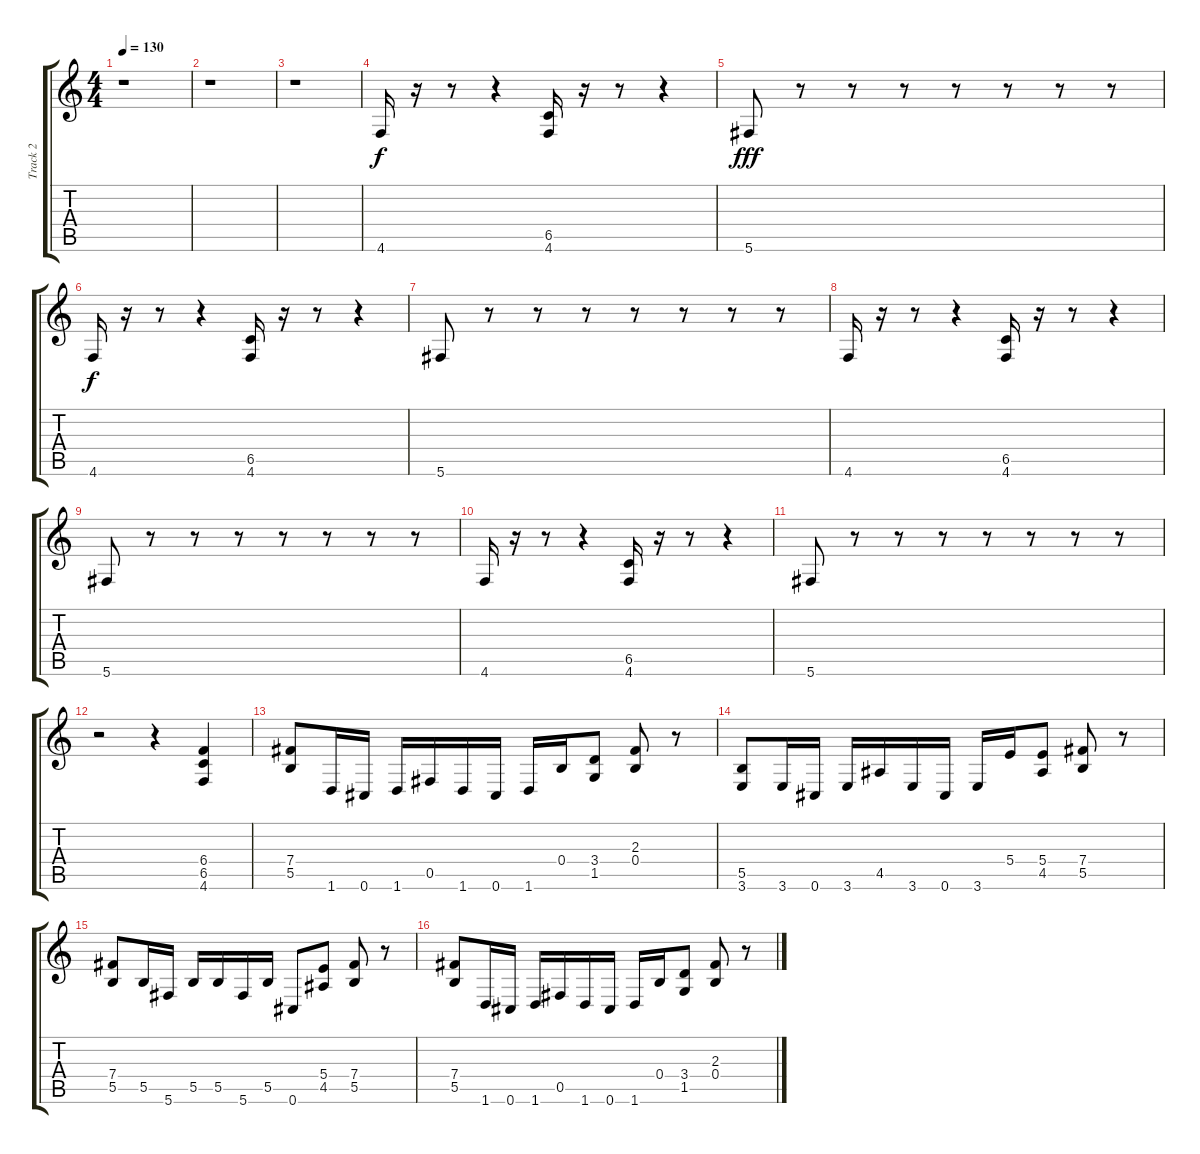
\track ("Track 2" "Track 2") {instrument distortionguitar}
\staff {score tabs}
\tuning (Db4 Ab3 E3 B2 Gb2 Db2) {hide}
\ts (4 4)
\tempo 130
\clef g2
\ks c
r.1{dy f} |
r.1 |
r.1 |
4.6.16 r.16 r.8 r.4 (6.5 4.6).16 r.16 r.8 r.4 |
5.6.8{dy fff} r.8 r.8 r.8 r.8 r.8 r.8 r.8 |
4.6.16{dy f} r.16 r.8 r.4 (6.5 4.6).16 r.16 r.8 r.4 |
5.6.8 r.8 r.8 r.8 r.8 r.8 r.8 r.8 |
4.6.16 r.16 r.8 r.4 (6.5 4.6).16 r.16 r.8 r.4 |
5.6.8 r.8 r.8 r.8 r.8 r.8 r.8 r.8 |
4.6.16 r.16 r.8 r.4 (6.5 4.6).16 r.16 r.8 r.4 |
5.6.8 r.8 r.8 r.8 r.8 r.8 r.8 r.8 |
r.2 r.4 (6.4 6.5 4.6).4 |
(7.4 5.5).8 1.6.16 0.6.16 1.6.16 0.5.16 1.6.16 0.6.16 1.6.16 0.4.16 (3.4 1.5).8 (2.3 0.4).8 r.8 |
(5.5 3.6).8 3.6.16 0.6.16 3.6.16 4.5.16 3.6.16 0.6.16 3.6.16 5.4.16 (5.4 4.5).8 (7.4 5.5).8 r.8 |
(7.4 5.5).8 5.5.16 5.6.16 5.5.16 5.5.16 5.6.16 5.5.16 0.6.8 (5.4 4.5).8 (7.4 5.5).8 r.8 |
(7.4 5.5).8 1.6.16 0.6.16 1.6.16 0.5.16 1.6.16 0.6.16 1.6.16 0.4.16 (3.4 1.5).8 (2.3 0.4).8 r.8
